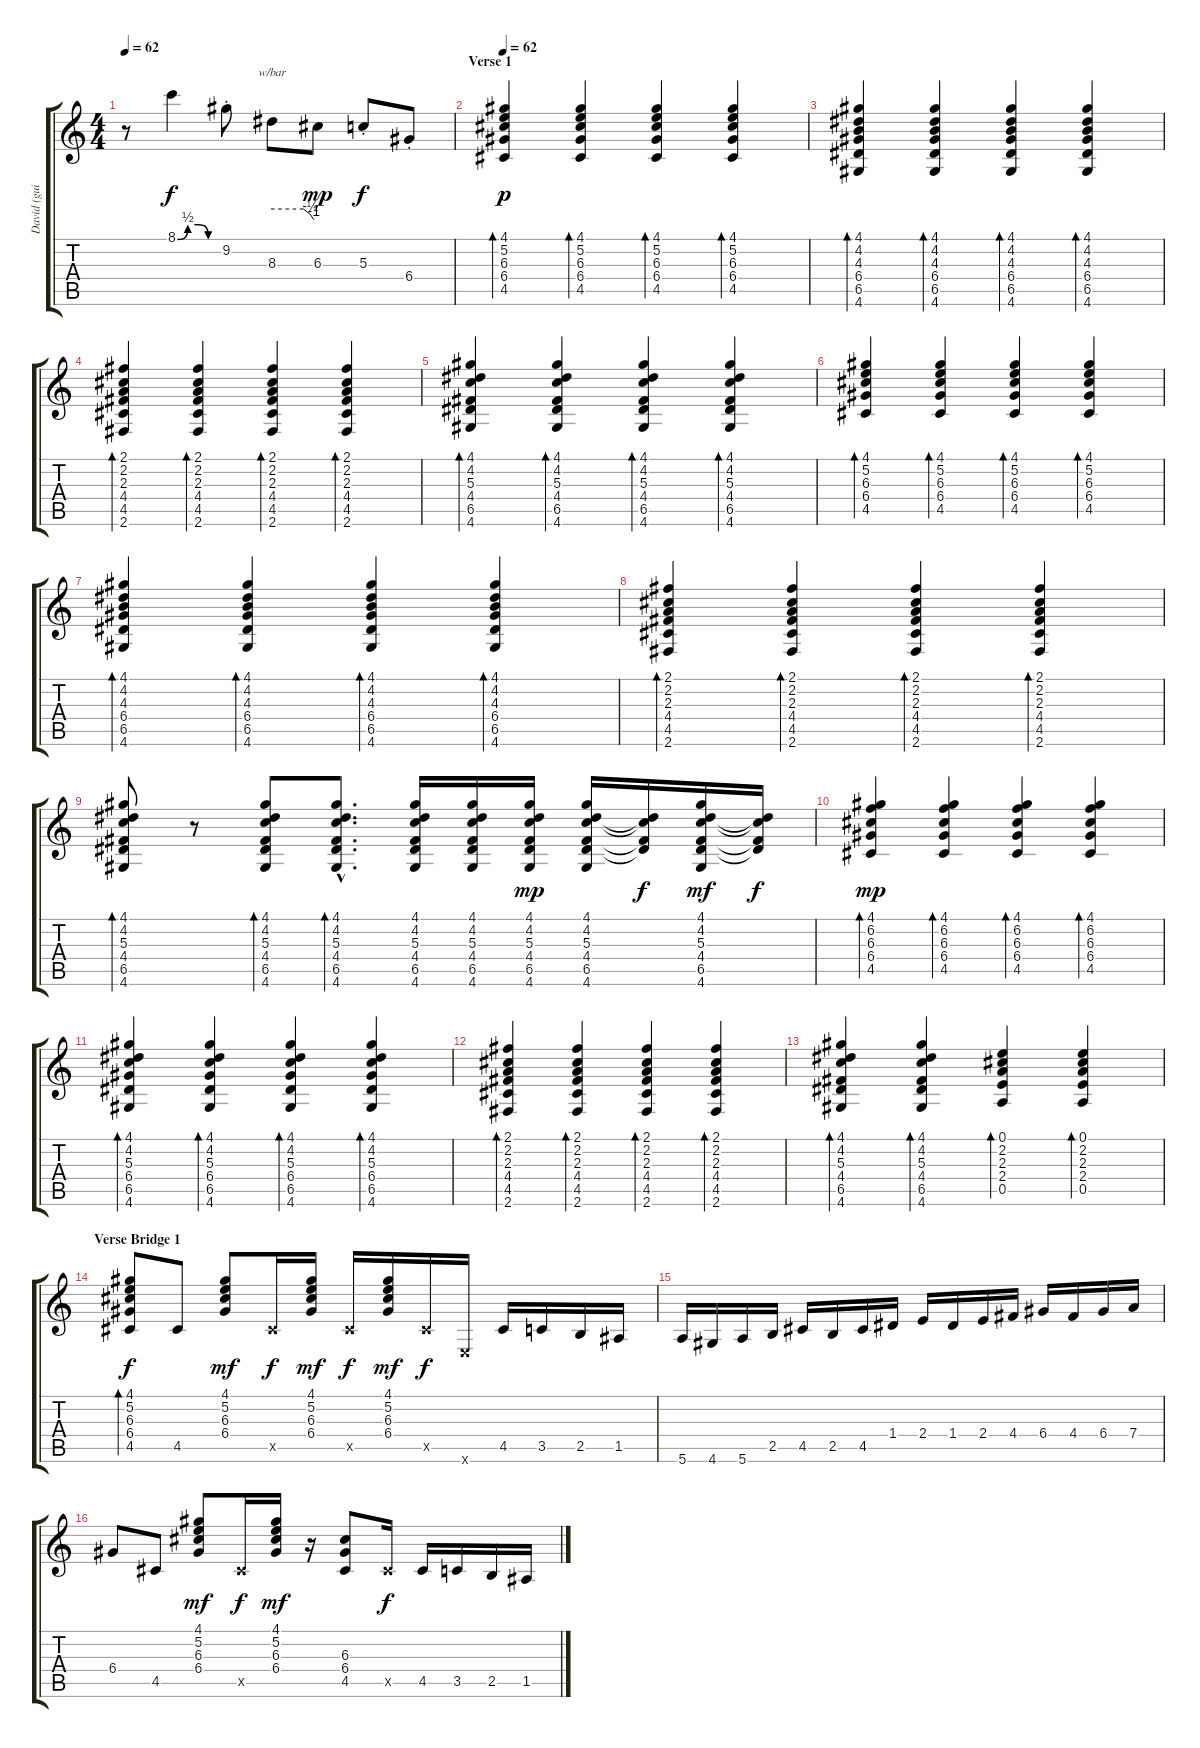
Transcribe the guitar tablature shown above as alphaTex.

\track ("David (guitar dist.)" "David (gui") {instrument distortionguitar}
\staff {score tabs}
\tuning (E4 B3 G3 D3 A2 E2) {hide}
\ts (4 4)
\tempo 62
\clef g2
\ks c
r.8{dy mf} 8.1{be (custom 0 0 15 2 30 2 45 0 60 0)}.4{dy f} 9.2{st}.8 8.3.8{tbe (custom default 0 0 45 0 55 -2 60 -4)} 6.3.8{dy mp} 5.3{st}.8{dy f} 6.4{st}.8 |
\section ("" "Verse 1")
\tempo 62
(4.1 5.2 6.3 6.4 4.5).4{bd 60 dy p volume 9 instrument electricguitarclean} (4.1 5.2 6.3 6.4 4.5).4{bd 60} (4.1 5.2 6.3 6.4 4.5).4{bd 60} (4.1 5.2 6.3 6.4 4.5).4{bd 60} |
(4.1 4.2 4.3 6.4 6.5 4.6).4{bd 60} (4.1 4.2 4.3 6.4 6.5 4.6).4{bd 60} (4.1 4.2 4.3 6.4 6.5 4.6).4{bd 60} (4.1 4.2 4.3 6.4 6.5 4.6).4{bd 60} |
(2.1 2.2 2.3 4.4 4.5 2.6).4{bd 60} (2.1 2.2 2.3 4.4 4.5 2.6).4{bd 60} (2.1 2.2 2.3 4.4 4.5 2.6).4{bd 60} (2.1 2.2 2.3 4.4 4.5 2.6).4{bd 60} |
(4.1 4.2 5.3 4.4 6.5 4.6).4{bd 60} (4.1 4.2 5.3 4.4 6.5 4.6).4{bd 60} (4.1 4.2 5.3 4.4 6.5 4.6).4{bd 60} (4.1 4.2 5.3 4.4 6.5 4.6).4{bd 60} |
(4.1 5.2 6.3 6.4 4.5).4{bd 60} (4.1 5.2 6.3 6.4 4.5).4{bd 60} (4.1 5.2 6.3 6.4 4.5).4{bd 60} (4.1 5.2 6.3 6.4 4.5).4{bd 60} |
(4.1 4.2 4.3 6.4 6.5 4.6).4{bd 60} (4.1 4.2 4.3 6.4 6.5 4.6).4{bd 60} (4.1 4.2 4.3 6.4 6.5 4.6).4{bd 60} (4.1 4.2 4.3 6.4 6.5 4.6).4{bd 60} |
(2.1 2.2 2.3 4.4 4.5 2.6).4{bd 60} (2.1 2.2 2.3 4.4 4.5 2.6).4{bd 60} (2.1 2.2 2.3 4.4 4.5 2.6).4{bd 60} (2.1 2.2 2.3 4.4 4.5 2.6).4{bd 60} |
(4.1 4.2 5.3 4.4 6.5 4.6).8{bd 60} r.8 (4.1 4.2 5.3 4.4 6.5 4.6).8{bd 60} (4.1{hac} 4.2{hac} 5.3{hac} 4.4{hac} 6.5{hac} 4.6{hac}).8{d bd 60} (4.1 4.2 5.3 4.4 6.5 4.6).16 (4.1 4.2 5.3 4.4 6.5 4.6).16 (4.1 4.2 5.3 4.4 6.5 4.6).16{dy mp} (4.1 4.2 5.3 4.4 6.5 4.6).16 (4.2{t} 5.3{t} 4.4{t} 6.5{t}).16{dy f} (4.1 4.2 5.3 4.4 6.5 4.6).16{dy mf} (4.2{t} 5.3{t} 4.4{t} 6.5{t}).16{dy f} |
(4.1 6.2 6.3 6.4 4.5).4{bd 30 dy mp} (4.1 6.2 6.3 6.4 4.5).4{bd 30} (4.1 6.2 6.3 6.4 4.5).4{bd 30} (4.1 6.2 6.3 6.4 4.5).4{bd 30} |
(4.1 4.2 5.3 6.4 6.5 4.6).4{bd 30} (4.1 4.2 5.3 6.4 6.5 4.6).4{bd 30} (4.1 4.2 5.3 6.4 6.5 4.6).4{bd 30} (4.1 4.2 5.3 6.4 6.5 4.6).4{bd 30} |
(2.1 2.2 2.3 4.4 4.5 2.6).4{bd 30} (2.1 2.2 2.3 4.4 4.5 2.6).4{bd 30} (2.1 2.2 2.3 4.4 4.5 2.6).4{bd 30} (2.1 2.2 2.3 4.4 4.5 2.6).4{bd 30} |
(4.1 4.2 5.3 4.4 6.5 4.6).4{bd 30} (4.1 4.2 5.3 4.4 6.5 4.6).4{bd 30} (0.1 2.2 2.3 2.4 0.5).4{bd 30} (0.1 2.2 2.3 2.4 0.5).4{bd 30} |
\section ("" "Verse Bridge 1")
(4.1 5.2 6.3 6.4 4.5).8{bd 60 dy f volume 11} 4.5.8 (4.1 5.2 6.3 6.4).8{dy mf} 4.5{x}.16{dy f} (4.1 5.2 6.3 6.4).16{dy mf} 4.5{x}.16{dy f} (4.1 5.2 6.3 6.4).16{dy mf} 4.5{x}.16{dy f} 0.6{x}.16 4.5.16 3.5.16 2.5.16 1.5.16 |
5.6.16 4.6.16 5.6.16 2.5.16 4.5.16 2.5.16 4.5.16 1.4.16 2.4.16 1.4.16 2.4.16 4.4.16 6.4.16 4.4.16 6.4.16 7.4.16 |
6.4.8 4.5.8 (4.1 5.2 6.3 6.4).8{dy mf} 4.5{x}.16{dy f} (4.1 5.2 6.3 6.4).16{dy mf} r.16 (6.3 6.4 4.5).8 4.5{x}.16{dy f} 4.5.16 3.5.16 2.5.16 1.5.16
